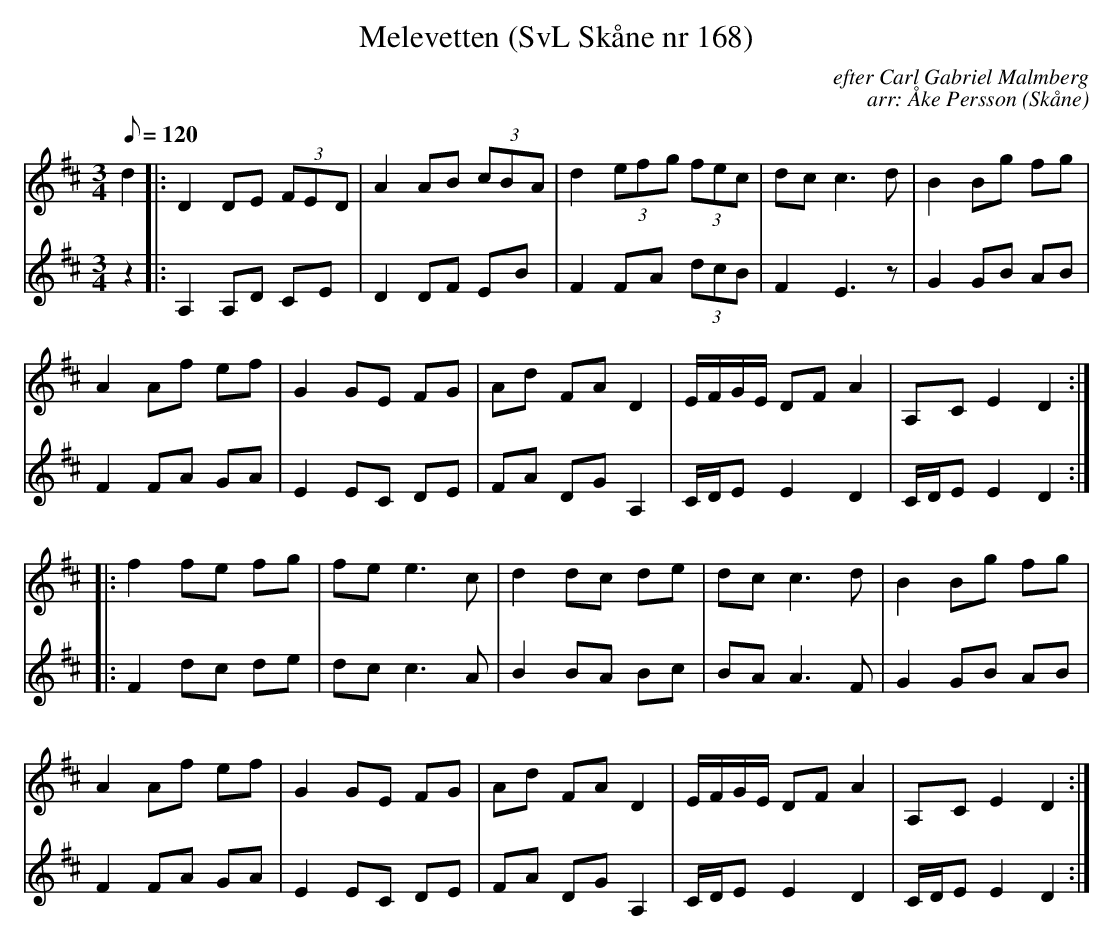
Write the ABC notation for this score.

X:1
T:Melevetten (SvL Skåne nr 168)
C:efter Carl Gabriel Malmberg
C:arr: Åke Persson
M:3/4
L:1/8
O:Skåne
Q:120
K:D
V:1
d2 |: D2 DE (3FED | A2 AB (3cBA | d2 (3efg (3fec | dc c3 d | B2 Bg fg |
 A2 Af ef | G2 GE FG | Ad FA D2 | E/2F/2G/2E/2 DF A2 | A,C E2 D2 ::
f2 fe fg | fe e3 c | d2 dc de | dc c3 d | B2 Bg fg |
 A2 Af ef | G2 GE FG | Ad FA D2 | E/2F/2G/2E/2 DF A2 | A,C E2 D2 :|
V:2
z2 |: A,2 A,D CE | D2 DF EB | F2 FA (3dcB | F2 E3 z | G2 GB AB |
 F2 FA GA | E2 EC DE | FA DG A,2 | C/2D/2E E2 D2 | C/2D/2E E2 D2 ::
F2 dc de | dc c3 A | B2 BA Bc | BA A3 F |G2 GB AB |
 F2 FA GA | E2 EC DE | FA DG A,2 | C/2D/2E E2 D2 | C/2D/2E E2 D2 :|
